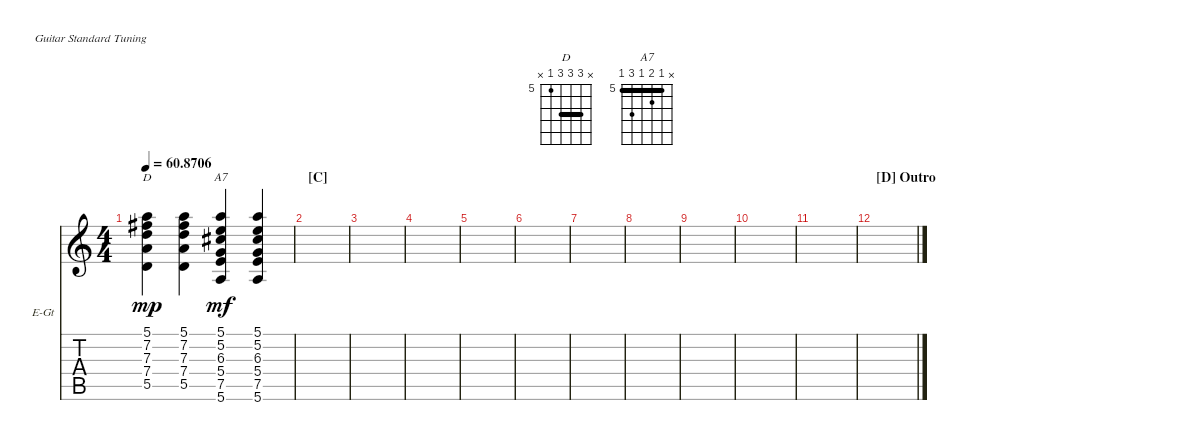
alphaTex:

\defaultSystemsLayout 4
\bracketExtendMode nobrackets
\firstSystemTrackNameOrientation horizontal
\otherSystemsTrackNameOrientation horizontal
\track ("Electric Guitar" "E-Gt") {instrument electricguitarclean}
\staff {score tabs}
\tuning (E4 B3 G3 D3 A2 E2)
\chord ("D" x 7 7 7 5 x) {firstfret 5 barre (7 7)}
\chord ("A7" x 5 6 5 7 5) {firstfret 5 barre (5 5)}
\ts (4 4)
\tempo
60.8706
\accidentals auto
\clef g2
\ottava regular
\simile none
\scale
0.333333
\ks c
(7.2 7.3 7.4 5.5 5.1).4{ch "D" dy mp} (7.2 7.3 7.4 5.5 5.1).4 (5.6 7.5 5.4 6.3 5.2 5.1).4{ch "A7" dy mf} (5.6 7.5 5.4 6.3 5.2 5.1).4 |
\section ("C" "")
|
|
|
|
|
|
|
|
|
|
\section ("D" "Outro")
